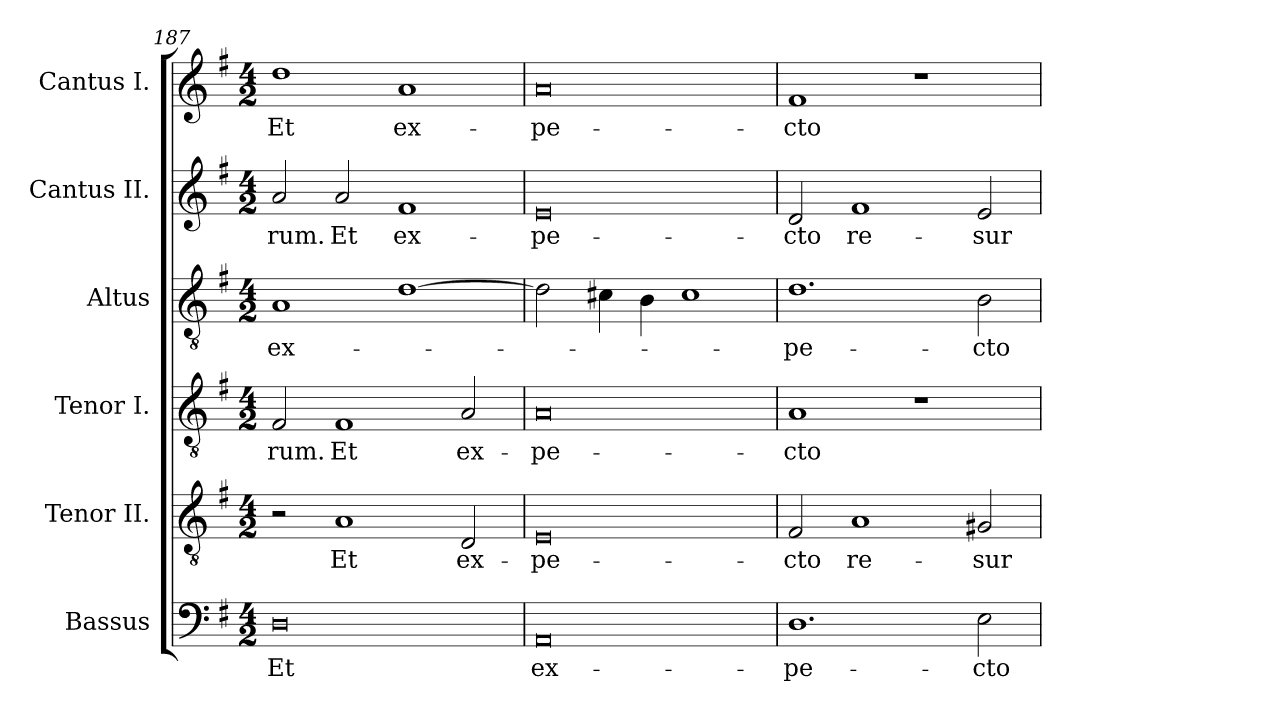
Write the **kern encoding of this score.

**kern	**text	**kern	**text	**kern	**text	**kern	**text	**kern	**text	**kern	**text
*part6	*part6	*part5	*part5	*part4	*part4	*part3	*part3	*part2	*part2	*part1	*part1
*staff6	*staff6	*staff5	*staff5	*staff4	*staff4	*staff3	*staff3	*staff2	*staff2	*staff1	*staff1
*I"Bassus	*	*I"Tenor II.	*	*I"Tenor I.	*	*I"Altus	*	*I"Cantus II.	*	*I"Cantus I.	*
*I'B.	*	*I'T. II.	*	*I'T. I.	*	*I'A.	*	*I'C. II	*	*I'C. I	*
*clefF4	*	*clefGv2	*	*clefGv2	*	*clefGv2	*	*clefG2	*	*clefG2	*
*	*	*ITrd7c12	*	*ITrd7c12	*	*ITrd7c12	*	*	*	*	*
*k[f#]	*	*k[f#]	*	*k[f#]	*	*k[f#]	*	*k[f#]	*	*k[f#]	*
*G:	*	*G:	*	*G:	*	*G:	*	*G:	*	*G:	*
*M4/2	*	*M4/2	*	*M4/2	*	*M4/2	*	*M4/2	*	*M4/2	*
=187	=187	=187	=187	=187	=187	=187	=187	=187	=187	=187	=187
!	!LO:LY:b:color=#000000	!	!	!	!	!	!	!	!	!	!
!	!	!	!	!	!LO:LY:b:color=#000000	!	!	!	!	!	!
!	!	!	!	!	!	!	!LO:LY:b:color=#000000	!	!	!	!
!	!	!	!	!	!	!	!	!	!LO:LY:b:color=#000000	!	!
!	!	!	!	!	!	!	!	!	!	!	!LO:LY:b:color=#000000
0Di	Et	2r	.	2FF#i/	-rum.	1AAi	ex-	2ai/	-rum.	1ddi	Et
!	!	!	!LO:LY:b:color=#000000	!	!	!	!	!	!	!	!
!	!	!	!	!	!LO:LY:b:color=#000000	!	!	!	!	!	!
!	!	!	!	!	!	!	!	!	!LO:LY:b:color=#000000	!	!
.	.	1AAi	Et	1FF#i	Et	.	.	2ai/	Et	.	.
!	!	!	!	!	!	!	!	!	!LO:LY:b:color=#000000	!	!
!	!	!	!	!	!	!	!	!	!	!	!LO:LY:b:color=#000000
.	.	.	.	.	.	[1Di	.	1f#i	ex-	1ai	ex-
!	!	!	!LO:LY:b:color=#000000	!	!	!	!	!	!	!	!
!	!	!	!	!	!LO:LY:b:color=#000000	!	!	!	!	!	!
.	.	2DDi/	ex-	2AAi/	ex-	.	.	.	.	.	.
!!LO:PB:g=z
=188	=188	=188	=188	=188	=188	=188	=188	=188	=188	=188	=188
!	!LO:LY:b:color=#000000	!	!	!	!	!	!	!	!	!	!
!	!	!	!LO:LY:b:color=#000000	!	!	!	!	!	!	!	!
!	!	!	!	!	!LO:LY:b:color=#000000	!	!	!	!	!	!
!	!	!	!	!	!	!	!	!	!LO:LY:b:color=#000000	!	!
!	!	!	!	!	!	!	!	!	!	!	!LO:LY:b:color=#000000
0AAi	ex-	0EEi	-pe-	0AAi	-pe-	2Di\]	.	0ei	-pe-	0ai	-pe-
.	.	.	.	.	.	4C#Xi\	.	.	.	.	.
.	.	.	.	.	.	4BBi\	.	.	.	.	.
.	.	.	.	.	.	1C#i	.	.	.	.	.
=189	=189	=189	=189	=189	=189	=189	=189	=189	=189	=189	=189
!	!LO:LY:b:color=#000000	!	!	!	!	!	!	!	!	!	!
!	!	!	!LO:LY:b:color=#000000	!	!	!	!	!	!	!	!
!	!	!	!	!	!LO:LY:b:color=#000000	!	!	!	!	!	!
!	!	!	!	!	!	!	!LO:LY:b:color=#000000	!	!	!	!
!	!	!	!	!	!	!	!	!	!LO:LY:b:color=#000000	!	!
!	!	!	!	!	!	!	!	!	!	!	!LO:LY:b:color=#000000
1.Di	-pe-	2FF#i/	-cto	1AAi	-cto	1.Di	-pe-	2di/	-cto	1f#i	-cto
!	!	!	!LO:LY:b:color=#000000	!	!	!	!	!	!	!	!
!	!	!	!	!	!	!	!	!	!LO:LY:b:color=#000000	!	!
.	.	1AAi	re-	.	.	.	.	1f#i	re-	.	.
.	.	.	.	1r	.	.	.	.	.	1r	.
!	!LO:LY:b:color=#000000	!	!	!	!	!	!	!	!	!	!
!	!	!	!LO:LY:b:color=#000000	!	!	!	!	!	!	!	!
!	!	!	!	!	!	!	!LO:LY:b:color=#000000	!	!	!	!
!	!	!	!	!	!	!	!	!	!LO:LY:b:color=#000000	!	!
2Ei\	-cto	2GG#Xi/	-sur-	.	.	2BBi\	-cto	2ei/	-sur-	.	.
=	=	=	=	=	=	=	=	=	=	=	=
*-	*-	*-	*-	*-	*-	*-	*-	*-	*-	*-	*-
